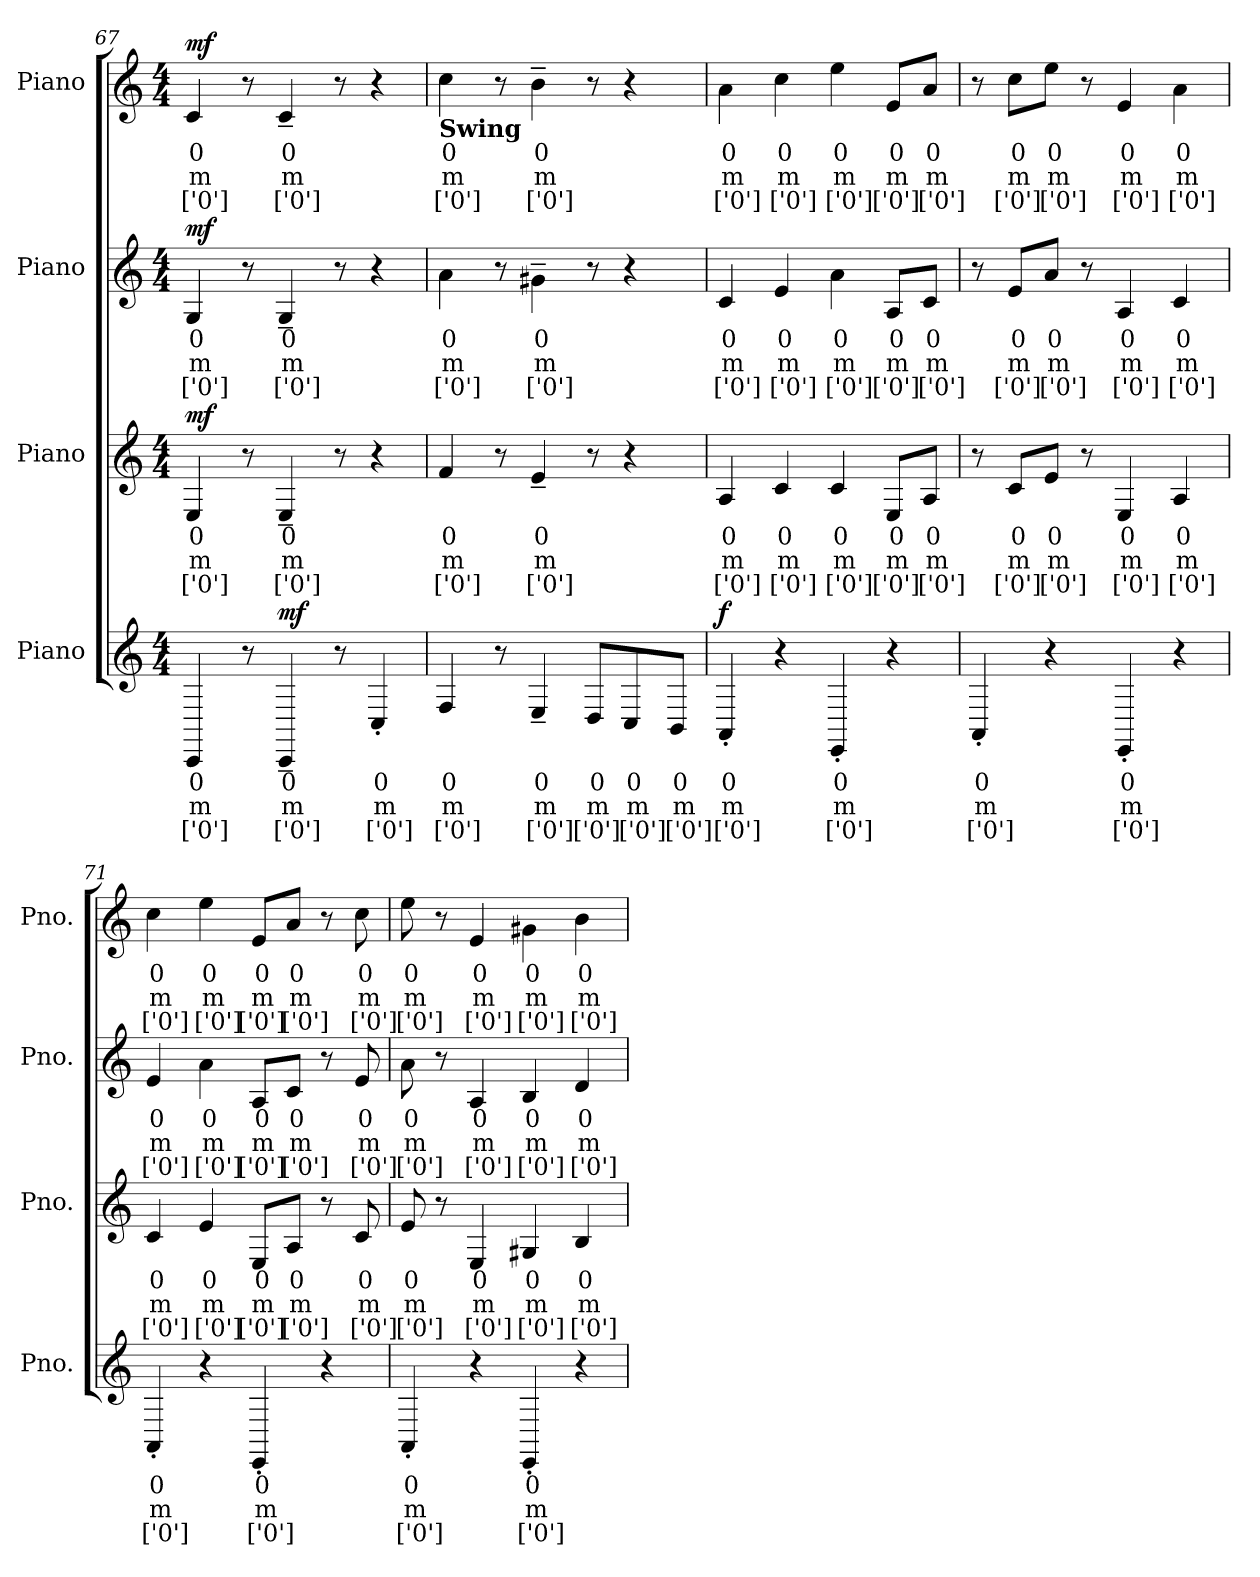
**kern	**text	**text	**text	**dynam	**kern	**text	**text	**text	**dynam	**kern	**text	**text	**text	**dynam	**kern	**text	**text	**text	**dynam
*part4	*part4	*part4	*part4	*part4	*part3	*part3	*part3	*part3	*part3	*part2	*part2	*part2	*part2	*part2	*part1	*part1	*part1	*part1	*part1
*staff4	*staff4	*staff4	*staff4	*staff4	*staff3	*staff3	*staff3	*staff3	*staff3	*staff2	*staff2	*staff2	*staff2	*staff2	*staff1	*staff1	*staff1	*staff1	*staff1
*I"Piano	*	*	*	*	*I"Piano	*	*	*	*	*I"Piano	*	*	*	*	*I"Piano	*	*	*	*
*I'Pno.	*	*	*	*	*I'Pno.	*	*	*	*	*I'Pno.	*	*	*	*	*I'Pno.	*	*	*	*
*clefG2	*	*	*	*	*clefG2	*	*	*	*	*clefG2	*	*	*	*	*clefG2	*	*	*	*
*k[]	*	*	*	*	*k[]	*	*	*	*	*k[]	*	*	*	*	*k[]	*	*	*	*
*M4/4	*	*	*	*	*M4/4	*	*	*	*	*M4/4	*	*	*	*	*M4/4	*	*	*	*
=67	=67	=67	=67	=67	=67	=67	=67	=67	=67	=67	=67	=67	=67	=67	=67	=67	=67	=67	=67
!	!	!	!	!	!	!	!	!	!LO:DY:b	!	!	!	!	!LO:DY:b	!	!	!	!	!LO:DY:b
4CCi/	0	m	['0']	.	4Ej/	0	m	['0']	mf	4GZ/	0	m	['0']	mf	4cV/	0	m	['0']	mf
8r	.	.	.	.	8r	.	.	.	.	8r	.	.	.	.	8r	.	.	.	.
!	!	!	!	!LO:DY:b	!	!	!	!	!	!	!	!	!	!	!	!	!	!	!
4CC~i/	0	m	['0']	mf	4E~j/	0	m	['0']	.	4G~Z/	0	m	['0']	.	4c~V/	0	m	['0']	.
8r	.	.	.	.	8r	.	.	.	.	8r	.	.	.	.	8r	.	.	.	.
4C'i/	0	m	['0']	.	4r	.	.	.	.	4r	.	.	.	.	4r	.	.	.	.
=68	=68	=68	=68	=68	=68	=68	=68	=68	=68	=68	=68	=68	=68	=68	=68	=68	=68	=68	=68
!	!	!	!	!	!	!	!	!	!	!	!	!	!	!	!LO:TX:b:B:t=Swing	!	!	!	!
4Fi/	0	m	['0']	.	4fj/	0	m	['0']	.	4aZ\	0	m	['0']	.	4ccV\	0	m	['0']	.
8r	.	.	.	.	8r	.	.	.	.	8r	.	.	.	.	8r	.	.	.	.
4E~i/	0	m	['0']	.	4e~j/	0	m	['0']	.	4g#X~Z\	0	m	['0']	.	4b~V\	0	m	['0']	.
8Di/L	0	m	['0']	.	8r	.	.	.	.	8r	.	.	.	.	8r	.	.	.	.
8Ci/	0	m	['0']	.	4r	.	.	.	.	4r	.	.	.	.	4r	.	.	.	.
8BBi/J	0	m	['0']	.	.	.	.	.	.	.	.	.	.	.	.	.	.	.	.
=69	=69	=69	=69	=69	=69	=69	=69	=69	=69	=69	=69	=69	=69	=69	=69	=69	=69	=69	=69
!	!	!	!	!LO:DY:b	!	!	!	!	!	!	!	!	!	!	!	!	!	!	!
4AA'i/	0	m	['0']	f	4Aj/	0	m	['0']	.	4cZ/	0	m	['0']	.	4aV\	0	m	['0']	.
4r	.	.	.	.	4cj/	0	m	['0']	.	4eZ/	0	m	['0']	.	4ccV\	0	m	['0']	.
4EE'i/	0	m	['0']	.	4cj/	0	m	['0']	.	4aZ\	0	m	['0']	.	4eeV\	0	m	['0']	.
4r	.	.	.	.	8Ej/L	0	m	['0']	.	8AZ/L	0	m	['0']	.	8eV/L	0	m	['0']	.
.	.	.	.	.	8Aj/J	0	m	['0']	.	8cZ/J	0	m	['0']	.	8aV/J	0	m	['0']	.
=70	=70	=70	=70	=70	=70	=70	=70	=70	=70	=70	=70	=70	=70	=70	=70	=70	=70	=70	=70
4AA'i/	0	m	['0']	.	8r	.	.	.	.	8r	.	.	.	.	8r	.	.	.	.
.	.	.	.	.	8cj/L	0	m	['0']	.	8eZ/L	0	m	['0']	.	8ccV\L	0	m	['0']	.
4r	.	.	.	.	8ej/J	0	m	['0']	.	8aZ/J	0	m	['0']	.	8eeV\J	0	m	['0']	.
.	.	.	.	.	8r	.	.	.	.	8r	.	.	.	.	8r	.	.	.	.
4EE'i/	0	m	['0']	.	4Ej/	0	m	['0']	.	4AZ/	0	m	['0']	.	4eV/	0	m	['0']	.
4r	.	.	.	.	4Aj/	0	m	['0']	.	4cZ/	0	m	['0']	.	4aV\	0	m	['0']	.
!!LO:LB:g=z
=71	=71	=71	=71	=71	=71	=71	=71	=71	=71	=71	=71	=71	=71	=71	=71	=71	=71	=71	=71
4AA'i/	0	m	['0']	.	4cj/	0	m	['0']	.	4eZ/	0	m	['0']	.	4ccV\	0	m	['0']	.
4r	.	.	.	.	4ej/	0	m	['0']	.	4aZ\	0	m	['0']	.	4eeV\	0	m	['0']	.
4EE'i/	0	m	['0']	.	8Ej/L	0	m	['0']	.	8AZ/L	0	m	['0']	.	8eV/L	0	m	['0']	.
.	.	.	.	.	8Aj/J	0	m	['0']	.	8cZ/J	0	m	['0']	.	8aV/J	0	m	['0']	.
4r	.	.	.	.	8r	.	.	.	.	8r	.	.	.	.	8r	.	.	.	.
.	.	.	.	.	8cj/	0	m	['0']	.	8eZ/	0	m	['0']	.	8ccV\	0	m	['0']	.
=72	=72	=72	=72	=72	=72	=72	=72	=72	=72	=72	=72	=72	=72	=72	=72	=72	=72	=72	=72
4AA'i/	0	m	['0']	.	8ej/	0	m	['0']	.	8aZ\	0	m	['0']	.	8eeV\	0	m	['0']	.
.	.	.	.	.	8r	.	.	.	.	8r	.	.	.	.	8r	.	.	.	.
4r	.	.	.	.	4Ej/	0	m	['0']	.	4AZ/	0	m	['0']	.	4eV/	0	m	['0']	.
4EE'i/	0	m	['0']	.	4G#Xj/	0	m	['0']	.	4BZ/	0	m	['0']	.	4g#XV\	0	m	['0']	.
4r	.	.	.	.	4Bj/	0	m	['0']	.	4dZ/	0	m	['0']	.	4bV\	0	m	['0']	.
=	=	=	=	=	=	=	=	=	=	=	=	=	=	=	=	=	=	=	=
*-	*-	*-	*-	*-	*-	*-	*-	*-	*-	*-	*-	*-	*-	*-	*-	*-	*-	*-	*-
